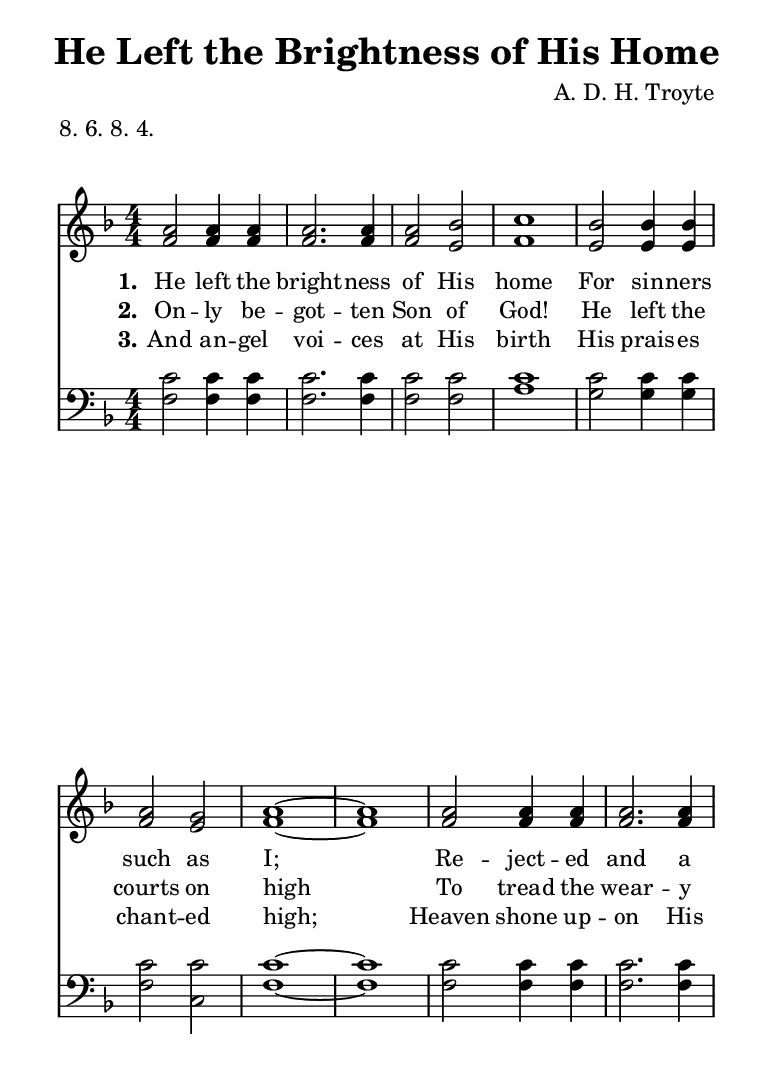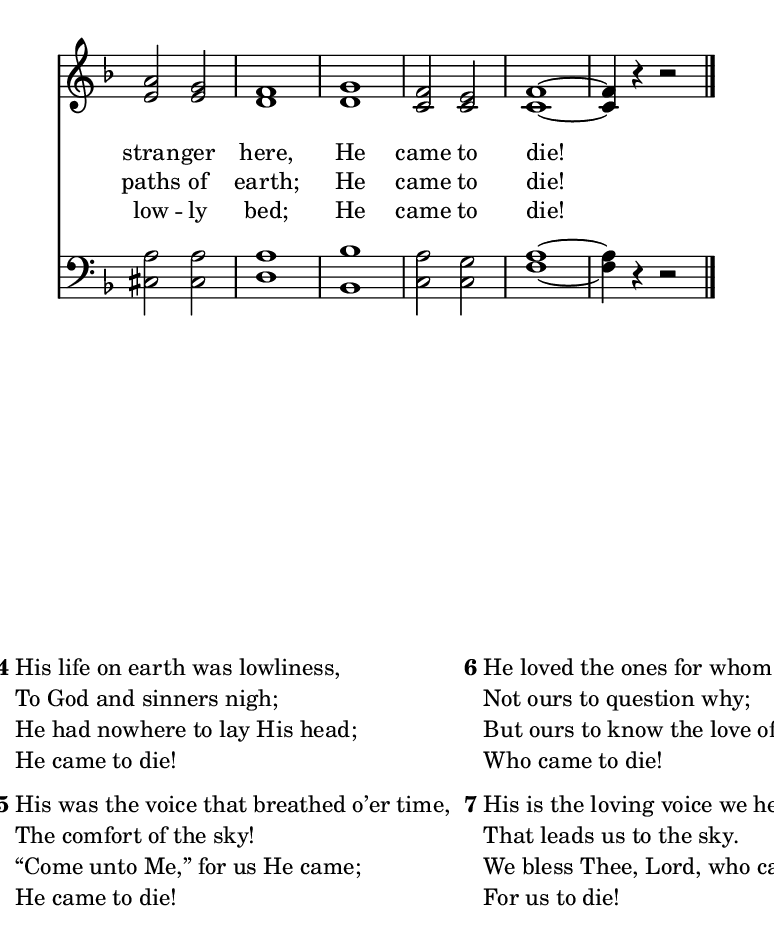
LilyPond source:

\include "common/global.ily"
\paper {
  \include "common/paper.ily"
  ragged-last-bottom = ##t
  system-count = #(cond (is-eogsized 2) (#t #f))
  system-system-spacing.padding = 8
}

\header{
  %gospel
  hymnnumber = "137"
  title = "He Left the Brightness of His Home"
  tunename = "Troyte. Adpt"
  meter = "8. 6. 8. 4."
  poet = ""
  composer = "A. D. H. Troyte"
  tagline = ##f
}

% for fermata in MIDI
ta = { \tempo 2=80 }
tb = { \tempo 2=40 }

patternAA = { c2 c4 c4 | c2. c4 | c2 c2 | c1 }
patternBA = { c2 c4 c4 | c2 c2 | c1 ~ | c1 }
patternCA = { c1 | c2 c2 | c1 ~ | c4 c4 c2 }

global = {
  \include "common/overrides.ily"
  \override Staff.TimeSignature.style = #'numbered
  \time 4/4
  \override Score.MetronomeMark.transparent = ##t % hide all fermata changes too
  \ta
  \key f \major
  %\partial 4
  \autoBeamOff
}

notesSoprano = {
\global
\relative c'' {

  \changePitch \patternAA { a a a | a a | a bes | c }
  \changePitch \patternBA { bes bes bes | a g | a | a }
  \changePitch \patternAA { a a a | a a | a g | f }
  \changePitch \patternCA { g | f e | f f r r }

  \bar "|."

}
}

notesAlto = {
\global
\relative e' {

  \changePitch \patternAA { f f f | f f | f e | f }
  \changePitch \patternBA { e e e | f e | f | f }
  \changePitch \patternAA { f f f | f f | e e | d }
  \changePitch \patternCA { d | c c | c | c r r }

}
}

notesTenor = {
\global
\relative a {

  \changePitch \patternAA { c c c | c c | c c | c }
  \changePitch \patternBA { c c c | c c | c | c }
  \changePitch \patternAA { c c c | c c | a a | a }
  \changePitch \patternCA { bes | a g | a | a r r }

}
}

notesBass = {
\global
\relative f {

  \changePitch \patternAA { f f f | f f | f f | a }
  \changePitch \patternBA { g g g | f c | f | f }
  \changePitch \patternAA { f f f | f f | cis cis | d }
  \changePitch \patternCA { bes | c c | f | f r r }

}
}

wordsA = \lyricmode {
\set stanza = "1."

He left the bright -- ness of His home
For sin -- ners such as I;
Re -- ject -- ed and a stran -- ger here,
He came to die!

}

wordsB = \lyricmode {
\set stanza = "2."

On -- ly be -- got -- ten Son of God!
He left the courts on high
To tread the wear -- y paths of earth;
He came to die!

}

wordsC = \lyricmode {
\set stanza = "3."

And an -- gel voi -- ces at His birth
His prais -- es chant -- ed high;
Heaven shone up -- on His low -- ly bed;
He came to die!

}

wordsD = \markuplist {

\line { His life on earth was lowliness, }
\line { To God and sinners nigh; }
\line { He had nowhere to lay His head; }
\line { He came to die! }

}

wordsE = \markuplist {

\line { His was the voice that breathed o’er time, }
\line { The comfort of the sky! }
\line { “Come unto Me,” for us He came; }
\line { He came to die! }

}

wordsF = \markuplist {

\line { He loved the ones for whom He died— }
\line { Not ours to question why; }
\line { But ours to know the love of Him, }
\line { Who came to die! }

}

wordsG = \markuplist {

\line { His is the loving voice we hear }
\line { That leads us to the sky. }
\line { We bless Thee, Lord, who came to earth }
\line { For us to die! }

}

\score {
  \context ChoirStaff <<
    \context Staff = upper <<
      \set Staff.autoBeaming = ##f
      \set ChoirStaff.systemStartDelimiter = #'SystemStartBar
      \set ChoirStaff.printPartCombineTexts = ##f
      \partcombine #'(2 . 9) \notesSoprano \notesAlto
      \context NullVoice = sopranos { \voiceOne << \notesSoprano >> }
      \context NullVoice = altos { \voiceTwo << \notesAlto >> }
      \context Lyrics = one   \lyricsto sopranos \wordsA
      \context Lyrics = two   \lyricsto sopranos \wordsB
      \context Lyrics = three \lyricsto sopranos \wordsC
    >>
    \context Staff = men <<
      \set Staff.autoBeaming = ##f
      \clef bass
      \set ChoirStaff.printPartCombineTexts = ##f
      \partcombine #'(2 . 9) \notesTenor \notesBass
      \context NullVoice = tenors { \voiceOne << \notesTenor >> }
      \context NullVoice = basses { \voiceTwo << \notesBass >> }
    >>
  >>
  \layout {
    \include "common/layout.ily"
  }
  \midi{
    \include "common/midi.ily"
  }
}

\noPageBreak

\markup { \fill-line {
  \hspace #0.1
  \column {
  \line{ \bold 4 \column { \wordsD } } \combine \null \vspace #0.4
  \line{ \bold 5 \column { \wordsE } }
  }
  \hspace #0.1
  \column {
  \line{ \bold 6 \column { \wordsF } } \combine \null \vspace #0.4
  \line{ \bold 7 \column { \wordsG } }
  }
  \hspace #0.1
} }

\version "2.19.49"  % necessary for upgrading to future LilyPond versions.

% vi:set et ts=2 sw=2 ai nocindent syntax=lilypond:
